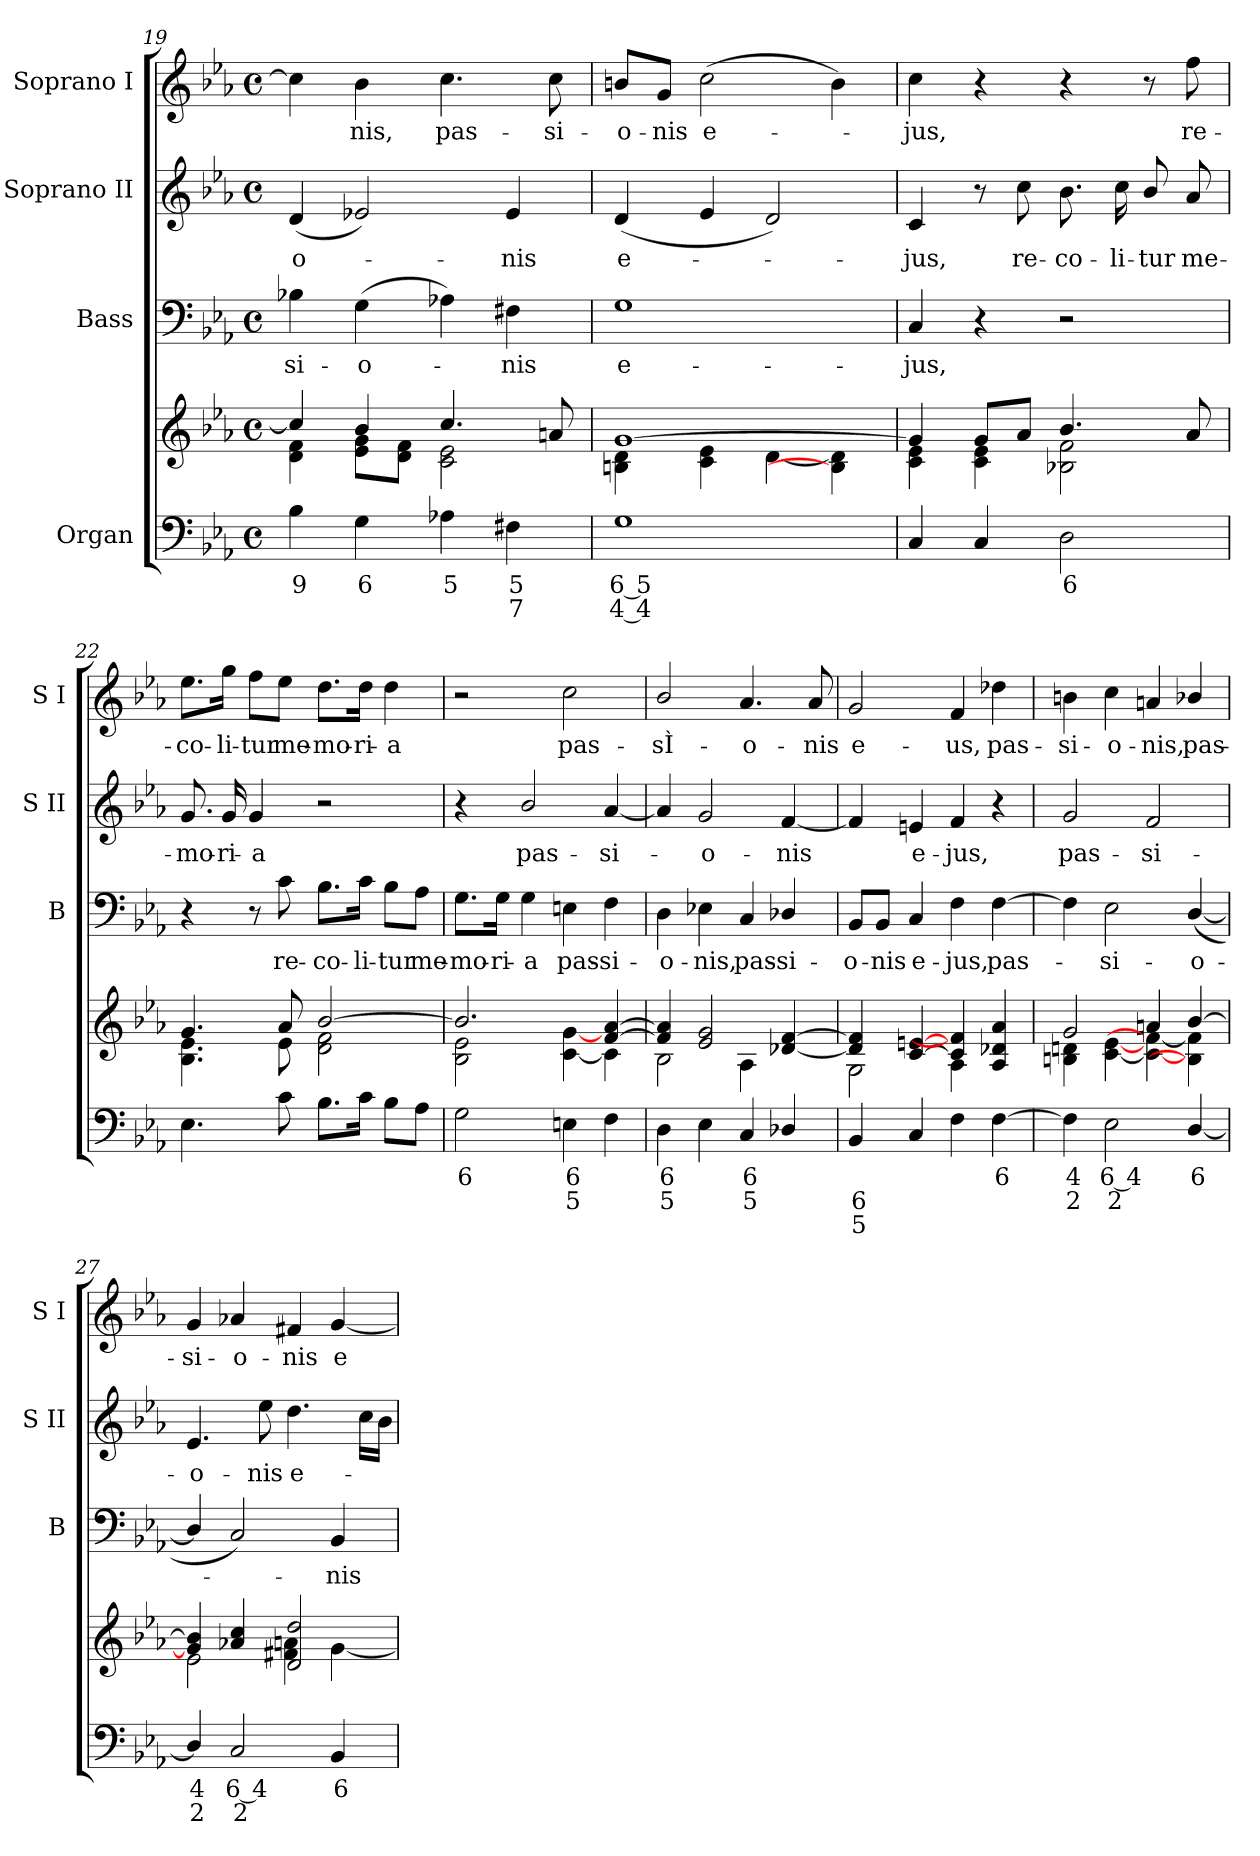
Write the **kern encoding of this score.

**kern	**text	**text	**text	**kern	**kern	**text	**kern	**text	**kern	**text
*part4	*part4	*part4	*part4	*part4	*part3	*part3	*part2	*part2	*part1	*part1
*staff5	*staff5	*staff5	*staff5	*staff4	*staff3	*staff3	*staff2	*staff2	*staff1	*staff1
*I"Organ	*	*	*	*	*I"Bass	*	*I"Soprano II	*	*I"Soprano I	*
*	*	*	*	*	*I'B	*	*I'S II	*	*I'S I	*
*clefF4	*	*	*	*clefG2	*clefF4	*	*clefG2	*	*clefG2	*
*k[b-e-a-]	*	*	*	*k[b-e-a-]	*k[b-e-a-]	*	*k[b-e-a-]	*	*k[b-e-a-]	*
*E-:	*	*	*	*E-:	*E-:	*	*E-:	*	*E-:	*
*M4/4	*	*	*	*M4/4	*M4/4	*	*M4/4	*	*M4/4	*
*met(c)	*	*	*	*met(c)	*met(c)	*	*met(c)	*	*met(c)	*
=19	=19	=19	=19	=19	=19	=19	=19	=19	=19	=19
!	!LO:LY:b	!	!	!	!	!LO:LY:b	!	!LO:LY:b	!	!
*	*	*	*	*^	*	*	*	*	*	*
4B-	9	.	.	4cc/]	4d\ 4f\	4B-X	-si-	(<4d	-o-	4cc]	.
!	!LO:LY:b	!	!	!	!	!	!LO:LY:b	!	!	!	!LO:LY:b
4G	6	.	.	4b-/	8e-\ 8g\L	(>4G	-o-	2e-X)	.	4b-	nis,
.	.	.	.	.	8d\ 8f\J	.	.	.	.	.	.
!	!LO:LY:b	!	!	!	!	!	!	!	!	!	!LO:LY:b
4A-X	5	.	.	4.cc/	2c\ 2e-\	4A-X)	.	.	.	4.cc	pas-
!	!LO:LY:b	!LO:LY:b	!	!	!	!	!LO:LY:b	!	!LO:LY:b	!	!
4F#X	5	7	.	.	.	4F#X	nis	4e-	nis	.	.
!	!	!	!	!	!	!	!	!	!	!	!LO:LY:b
.	.	.	.	8an/	.	.	.	.	.	8cc	-si-
=20	=20	=20	=20	=20	=20	=20	=20	=20	=20	=20	=20
!	!LO:LY:b	!LO:LY:b	!	!	!	!	!LO:LY:b	!	!LO:LY:b	!	!LO:LY:b
1G	6 5	4 4	.	[1g/	4Bn\ 4d\	1G	e-	(<4d	e-	8bn/L	-o-
!	!	!	!	!	!	!	!	!	!	!	!LO:LY:b
.	.	.	.	.	.	.	.	.	.	8g/J	-nis
!	!	!	!	!	!	!	!	!	!	!	!LO:LY:b
.	.	.	.	.	4c\ 4e-\	.	.	4e-	.	(>2cc	e-
.	.	.	.	.	[4d\	.	.	2d)	.	.	.
.	.	.	.	.	4B\] 4d\]	.	.	.	.	4b)	.
!!LO:LB:g=z
=21	=21	=21	=21	=21	=21	=21	=21	=21	=21	=21	=21
!	!	!	!	!	!	!	!LO:LY:b	!	!LO:LY:b	!	!LO:LY:b
4C	.	.	.	4g/]	4c\ 4e-\	4C	-jus,	4c	jus,	4cc	jus,
4C	.	.	.	8g/L	4c\ 4e-\	4r	.	8r	.	4r	.
!	!	!	!	!	!	!	!	!	!LO:LY:b	!	!
.	.	.	.	8a-/J	.	.	.	8cc	re-	.	.
!	!LO:LY:b	!	!	!	!	!	!	!	!LO:LY:b	!	!
2D	6	.	.	4.b-/	2B-X\ 2f\	2r	.	8.b-	-co-	4r	.
!	!	!	!	!	!	!	!	!	!LO:LY:b	!	!
.	.	.	.	.	.	.	.	16cc	-li-	.	.
!	!	!	!	!	!	!	!	!	!LO:LY:b	!	!
.	.	.	.	.	.	.	.	8b-/	-tur	8r	.
!	!	!	!	!	!	!	!	!	!LO:LY:b	!	!LO:LY:b
.	.	.	.	8a-/	.	.	.	8a-	me-	8ff	re-
=22	=22	=22	=22	=22	=22	=22	=22	=22	=22	=22	=22
!	!	!	!	!	!	!	!	!	!LO:LY:b	!	!LO:LY:b
4.E-	.	.	.	4.g/	4.B-\ 4.e-\	4r	.	8.g	-mo-	8.ee-\L	-co-
!	!	!	!	!	!	!	!	!	!LO:LY:b	!	!LO:LY:b
.	.	.	.	.	.	.	.	16g	-ri-	16gg\Jk	-li-
!	!	!	!	!	!	!	!	!	!LO:LY:b	!	!LO:LY:b
.	.	.	.	.	.	8r	.	4g	-a	8ff\L	-tur
!	!	!	!	!	!	!	!LO:LY:b	!	!	!	!LO:LY:b
8c	.	.	.	8a-/	8e-\	8c	re-	.	.	8ee-\J	me-
!	!	!	!	!	!	!	!LO:LY:b	!	!	!	!LO:LY:b
8.B-L	.	.	.	[2b-/	2d\ 2f\	8.B-\L	-co-	2r	.	8.dd\L	-mo-
!	!	!	!	!	!	!	!LO:LY:b	!	!	!	!LO:LY:b
16cJ	.	.	.	.	.	16c\Jk	-li-	.	.	16dd\Jk	-ri-
!	!	!	!	!	!	!	!LO:LY:b	!	!	!	!LO:LY:b
8B-L	.	.	.	.	.	8B-\L	-tur	.	.	4dd	-a
!	!	!	!	!	!	!	!LO:LY:b	!	!	!	!
8A-J	.	.	.	.	.	8A-\J	me-	.	.	.	.
=23	=23	=23	=23	=23	=23	=23	=23	=23	=23	=23	=23
!	!LO:LY:b	!	!	!	!	!	!LO:LY:b	!	!	!	!
2G	6	.	.	2.b-/]	2B-\ 2e-\	8.G\L	-mo-	4r	.	2r	.
!	!	!	!	!	!	!	!LO:LY:b	!	!	!	!
.	.	.	.	.	.	16G\Jk	-ri-	.	.	.	.
!	!	!	!	!	!	!	!LO:LY:b	!	!LO:LY:b	!	!
.	.	.	.	.	.	4G	-a	2b-/	pas-	.	.
!	!LO:LY:b	!LO:LY:b	!	!	!	!	!LO:LY:b	!	!	!	!LO:LY:b
4En	6	5	.	.	[4c\ [4g\	4En	pas-	.	.	2cc	pas-
!	!	!	!	!	!	!	!LO:LY:b	!	!LO:LY:b	!	!
4F	.	.	.	[4f/ [4a-/	4c\]	4F	-si-	[4a-	-si-	.	.
=24	=24	=24	=24	=24	=24	=24	=24	=24	=24	=24	=24
!	!LO:LY:b	!LO:LY:b	!	!	!	!	!LO:LY:b	!	!	!	!LO:LY:b
4D	6	5	.	4f/] 4a-/]	2B-\	4D	-o-	4a-]	.	2b-/	-sÌ-
!	!	!	!	!	!	!	!LO:LY:b	!	!LO:LY:b	!	!
4E-	.	.	.	2e-/ 2g/	.	4E-X	-nis,	2g	o-	.	.
!	!LO:LY:b	!LO:LY:b	!	!	!	!	!LO:LY:b	!	!	!	!LO:LY:b
4C	6	5	.	.	4A-\	4C	pas-	.	.	4.a-	-o-
!	!	!	!	!	!	!	!LO:LY:b	!	!LO:LY:b	!	!
4D-X/	.	.	.	[4d-X/ [4f/	4ryy	4D-X/	-si-	[4f	-nis	.	.
!	!	!	!	!	!	!	!	!	!	!	!LO:LY:b
.	.	.	.	.	.	.	.	.	.	8a-	-nis
!!LO:LB:g=z
=25	=25	=25	=25	=25	=25	=25	=25	=25	=25	=25	=25
!	!	!LO:LY:b	!LO:LY:b	!	!	!	!LO:LY:b	!	!	!	!LO:LY:b
4BB-	.	6	5	4d-/] 4f/]	2G\	8BB-/L	-o-	4f]	.	2g	e-
!	!	!	!	!	!	!	!LO:LY:b	!	!	!	!
.	.	.	.	.	.	8BB-/J	-nis	.	.	.	.
!	!	!	!	!	!	!	!LO:LY:b	!	!LO:LY:b	!	!
4C	.	.	.	[4c/ [4en/	.	4C	e-	4en	e-	.	.
!	!	!	!	!	!	!	!LO:LY:b	!	!LO:LY:b	!	!LO:LY:b
4F	.	.	.	4c/] 4f/]	4A-\	4F	-jus,	4f	-jus,	4f	-us,
!	!LO:LY:b	!	!	!	!	!	!LO:LY:b	!	!	!	!LO:LY:b
[4F	6	.	.	4A-/ 4d-/ 4a-/	4ryy	[4F	pas-	4r	.	4dd-X	pas-
=26	=26	=26	=26	=26	=26	=26	=26	=26	=26	=26	=26
!	!LO:LY:b	!LO:LY:b	!	!	!	!	!	!	!LO:LY:b	!	!LO:LY:b
4F]	4	2	.	2g/	4Bn\ 4dn\	4F]	.	2g	pas-	4bn	-si-
!	!LO:LY:b	!LO:LY:b	!	!	!	!	!LO:LY:b	!	!	!	!LO:LY:b
2E-	6 4	2	.	.	[4c\ [4e-\	2E-	si-	.	.	4cc	-o-
!	!	!	!	!	!	!	!	!	!LO:LY:b	!	!LO:LY:b
.	.	.	.	4an/	4c\_ 4f\_	.	.	2f	-si-	4an	-nis,
!	!LO:LY:b	!	!	!	!	!	!LO:LY:b	!	!	!	!LO:LY:b
[4D/	6	.	.	[4b-/	4B-\] 4f\]	(<[4D/	-o-	.	.	4b-X/	pas-
=27	=27	=27	=27	=27	=27	=27	=27	=27	=27	=27	=27
!	!LO:LY:b	!LO:LY:b	!	!	!	!	!	!	!LO:LY:b	!	!LO:LY:b
4D/]	4	2	.	4g/] 4b-/]	2e-\	4D/]	.	4.e-	-o-	4g	-si-
!	!LO:LY:b	!LO:LY:b	!	!	!	!	!	!	!	!	!LO:LY:b
2C	6 4	2	.	4a-X/ 4cc/	.	2C)	.	.	.	4a-X	-o-
!	!	!	!	!	!	!	!	!	!LO:LY:b	!	!
.	.	.	.	.	.	.	.	8ee-	-nis	.	.
!	!	!	!	!	!	!	!	!	!LO:LY:b	!	!LO:LY:b
.	.	.	.	2d/ 2dd/	4f#X\ 4an\	.	.	4.dd	e-	4f#X	-nis
!	!LO:LY:b	!	!	!	!	!	!LO:LY:b	!	!	!	!LO:LY:b
4BB-	6	.	.	.	[4g\	4BB-	nis	.	.	[4g	e-
.	.	.	.	.	.	.	.	16ccLL	.	.	.
.	.	.	.	.	.	.	.	16b-JJ	.	.	.
*	*	*	*	*v	*v	*	*	*	*	*	*
=	=	=	=	=	=	=	=	=	=	=
*-	*-	*-	*-	*-	*-	*-	*-	*-	*-	*-
